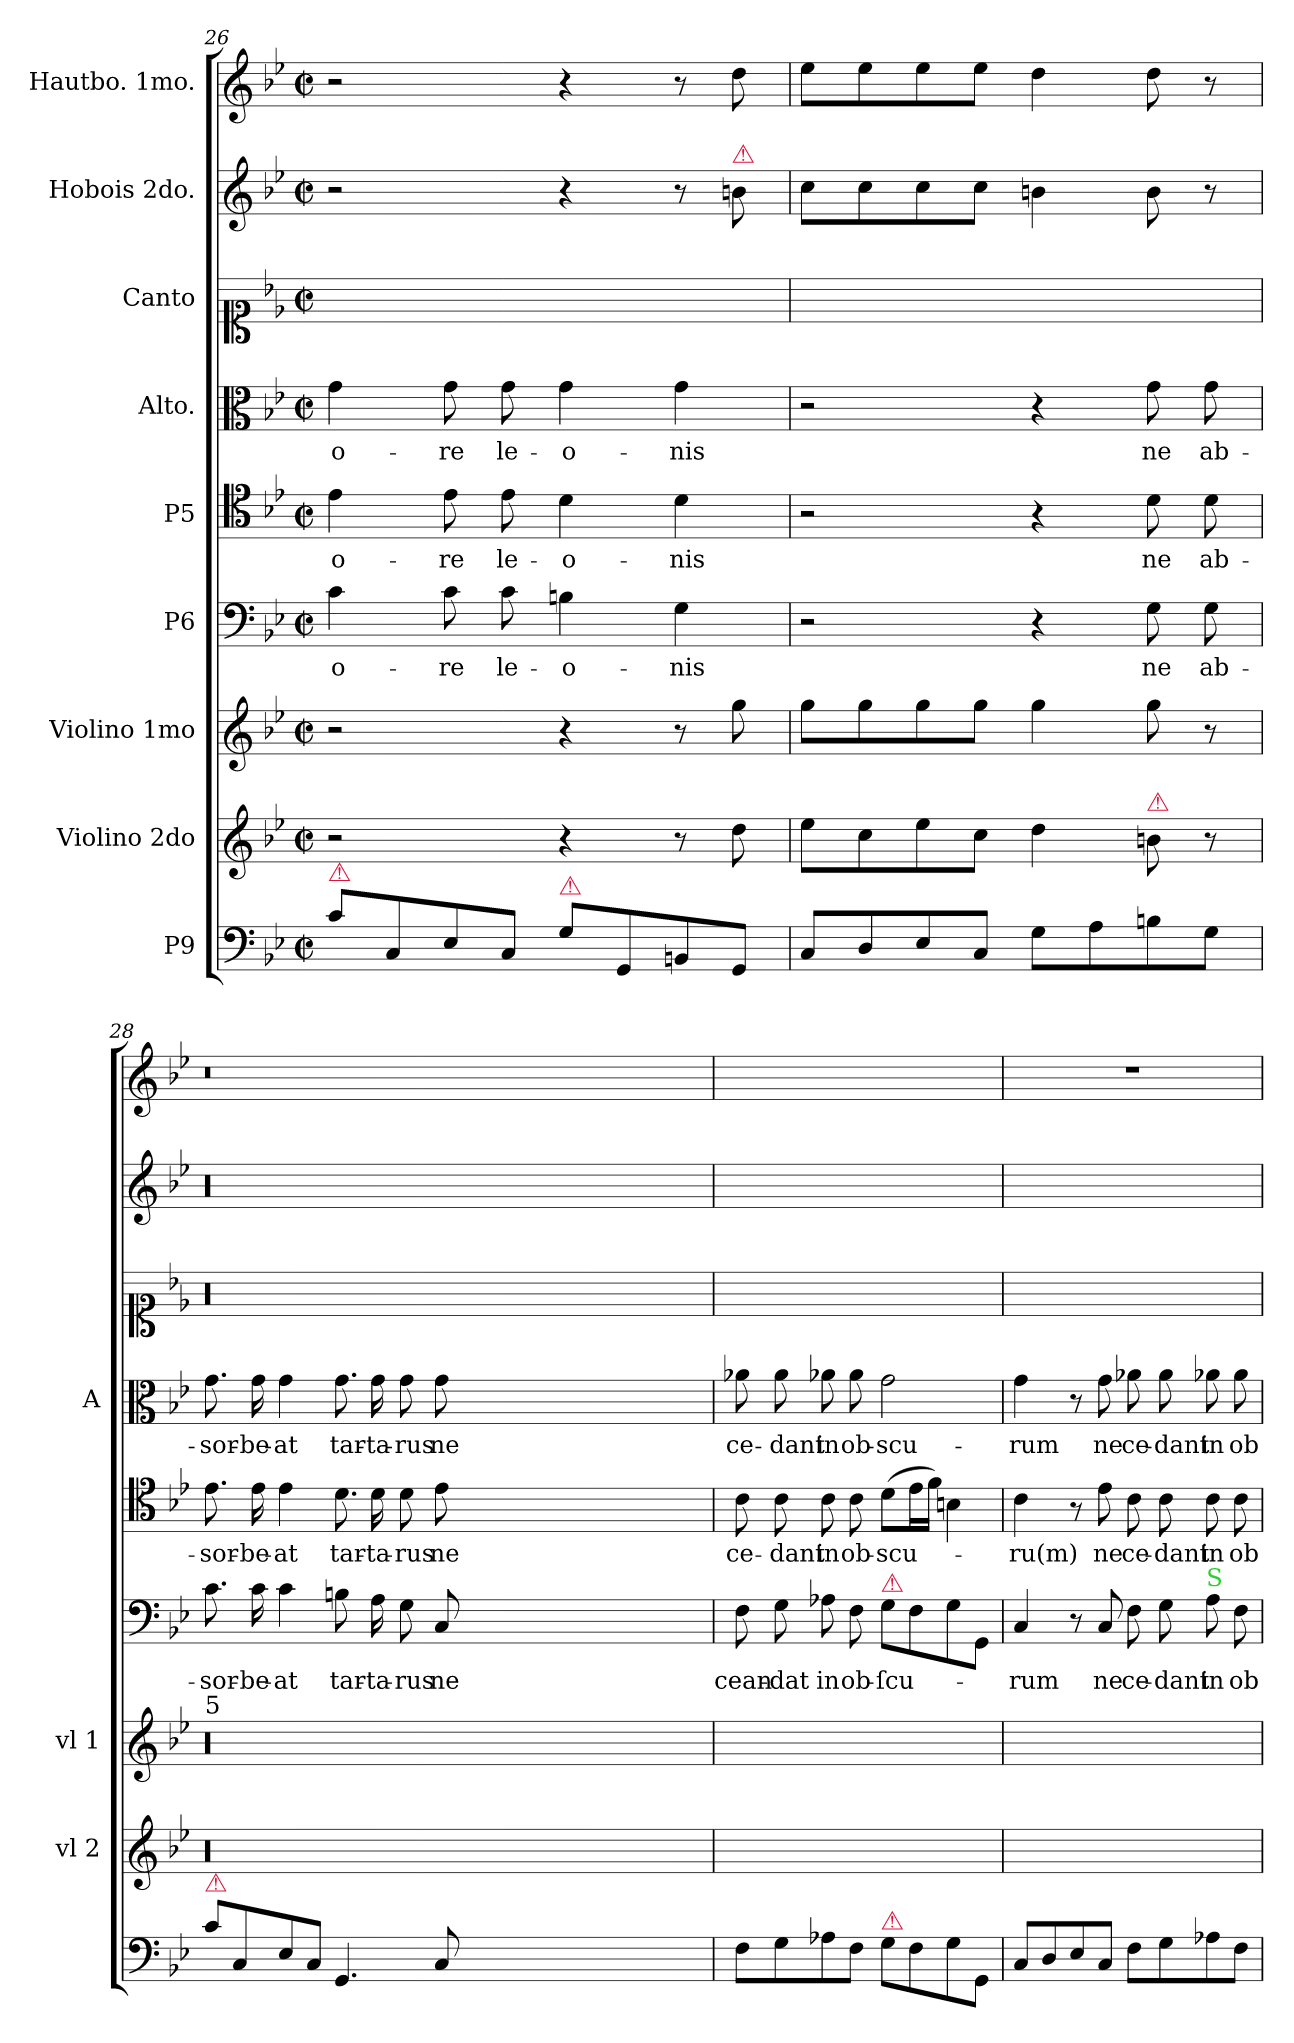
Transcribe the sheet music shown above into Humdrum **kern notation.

**kern	**kern	**kern	**kern	**text	**kern	**text	**kern	**text	**kern	**kern	**kern
*part9	*part8	*part7	*part6	*part6	*part5	*part5	*part4	*part4	*part3	*part2	*part1
*staff9	*staff8	*staff7	*staff6	*staff6	*staff5	*staff5	*staff4	*staff4	*staff3	*staff2	*staff1
*I"P9	*I"Violino 2do	*I"Violino 1mo	*I"P6	*	*I"P5	*	*I"Alto.	*	*I"Canto	*I"Hobois 2do.	*I"Hautbo. 1mo.
*	*I'vl 2	*I'vl 1	*	*	*	*	*I'A	*	*	*	*
*clefF4	*clefG2	*clefG2	*clefF4	*	*clefC4	*	*clefC3	*	*clefC1	*clefG2	*clefG2
*k[b-e-]	*k[b-e-]	*k[b-e-]	*k[b-e-]	*	*k[b-e-]	*	*k[b-e-]	*	*k[b-e-]	*k[b-e-]	*k[b-e-]
*g:	*g:	*g:	*g:	*	*g:	*	*g:	*	*g:	*g:	*g:
*M2/2	*M2/2	*M2/2	*M2/2	*	*M2/2	*	*M2/2	*	*M2/2	*M2/2	*M2/2
*met(c|)	*met(c|)	*met(c|)	*met(c|)	*	*met(c|)	*	*met(c|)	*	*met(c|)	*met(c|)	*met(c|)
=26	=26	=26	=26	=26	=26	=26	=26	=26	=26	=26	=26
!LO:TX:a:color=crimson:t=⚠	!	!	!	!	!	!	!	!	!	!	!
8c\L	2r	2r	4c\	o-	4e-\	o-	4g\	o-	1ryy	2r	2r
8C/	.	.	.	.	.	.	.	.	.	.	.
8E-/	.	.	8c\	-re	8e-\	-re	8g\	-re	.	.	.
8C/J	.	.	8c\	le-	8e-\	le-	8g\	le-	.	.	.
!LO:TX:a:color=crimson:t=⚠	!	!	!	!	!	!	!	!	!	!	!
8G\L	4r	4r	4Bn\	-o-	4d\	-o-	4g\	-o-	.	4r	4r
8GG/	.	.	.	.	.	.	.	.	.	.	.
8BBn/	8r	8r	4G\	-nis	4d\	-nis	4g\	-nis	.	8r	8r
!	!	!	!	!	!	!	!	!	!	!LO:TX:a:color=crimson:t=⚠	!
8GG/J	8dd\	8gg\	.	.	.	.	.	.	.	8bn\	8dd\
=27	=27	=27	=27	=27	=27	=27	=27	=27	=27	=27	=27
8C/L	8ee-\L	8gg\L	2r	.	2r	.	2r	.	1ryy	8cc\L	8ee-\L
8D/	8cc\	8gg\	.	.	.	.	.	.	.	8cc\	8ee-\
8E-/	8ee-\	8gg\	.	.	.	.	.	.	.	8cc\	8ee-\
8C/J	8cc\J	8gg\J	.	.	.	.	.	.	.	8cc\J	8ee-\J
8G\L	4dd\	4gg\	4r	.	4r	.	4r	.	.	4bn\	4dd\
8A\	.	.	.	.	.	.	.	.	.	.	.
!	!LO:TX:a:color=crimson:t=⚠	!	!	!	!	!	!	!	!	!	!
8Bn\	8bn\	8gg\	8G\	ne	8d\	ne	8g\	ne	.	8b\	8dd\
8G\J	8r	8r	8G\	ab-	8d\	ab-	8g\	ab-	.	8r	8r
=28	=28	=28	=28	=28	=28	=28	=28	=28	=28	=28	=28
!	!	!LO:TX:a:t=5	!	!	!	!	!	!	!	!	!
!LO:TX:a:color=crimson:t=⚠	!	!	!	!	!	!	!	!	!	!	!
8c\L	00r	00r	8.c\	-sor-	8.e-\	-sor-	8.g\	-sor-	00r	00r	0r
8C/	.	.	.	.	.	.	.	.	.	.	.
.	.	.	16c\	-be-	16e-\	-be-	16g\	-be-	.	.	.
8E-/	.	.	4c\	-at	4e-\	-at	4g\	-at	.	.	.
8C/J	.	.	.	.	.	.	.	.	.	.	.
!	!	!	!LO:N:vis=8	!	!	!	!	!	!	!	!
4.GG/	.	.	8.Bn\	tar-	8.d\	tar-	8.g\	tar-	.	.	.
.	.	.	16A\	-ta-	16d\	-ta-	16g\	-ta-	.	.	.
.	.	.	8G\	-rus	8d\	-rus	8g\	-rus	.	.	.
8C/	.	.	8C/	ne	8e-\	ne	8g\	ne	.	.	.
0.ryy	.	.	0.ryy	.	0.ryy	.	0.ryy	.	.	.	.
.	.	.	.	.	.	.	.	.	.	.	0ryy
=29	=29	=29	=29	=29	=29	=29	=29	=29	=29	=29	=29
8F\L	1ryy	1ryy	8F\	cean-	8c\	ce-	8a-X\	ce-	1ryy	1ryy	1ryy
8G\	.	.	8G\	-dat	8c\	-dant	8a-\	-dant	.	.	.
8A-X\	.	.	8A-X\	in	8c\	in	8a-X\	in	.	.	.
8F\J	.	.	8F\	ob-	8c\	ob-	8a-\	ob-	.	.	.
!	!	!	!LO:TX:a:color=crimson:t=⚠	!	!	!	!	!	!	!	!
!LO:TX:a:color=crimson:t=⚠	!	!	!	!	!	!	!	!	!	!	!
8G\L	.	.	8G\L	-ſcu-	(8d\L	-scu-	2g\	-scu-	.	.	.
8F\	.	.	8F\	.	16e-\L	.	.	.	.	.	.
.	.	.	.	.	16f\JJ)	.	.	.	.	.	.
8G\	.	.	8G\	.	4Bn\	.	.	.	.	.	.
8GG/J	.	.	8GG/J	.	.	.	.	.	.	.	.
=30	=30	=30	=30	=30	=30	=30	=30	=30	=30	=30	=30
8C/L	1ryy	1ryy	4C/	-rum	4c\	-ru(m)	4g\	-rum	1ryy	1ryy	1r
8D/	.	.	.	.	.	.	.	.	.	.	.
8E-/	.	.	8r	.	8r	.	8r	.	.	.	.
8C/J	.	.	8C/	ne	8e-\	ne	8g\	ne	.	.	.
8F\L	.	.	8F\	ce-	8c\	ce-	8a-X\	ce-	.	.	.
8G\	.	.	8G\	-dant	8c\	-dant	8a-\	-dant	.	.	.
!	!	!	!LO:TX:a:color=limegreen:t=S	!	!	!	!	!	!	!	!
8A-X\	.	.	8A\	in	8c\	in	8a-X\	in	.	.	.
8F\J	.	.	8F\	ob-	8c\	ob-	8a-\	ob-	.	.	.
=	=	=	=	=	=	=	=	=	=	=	=
*-	*-	*-	*-	*-	*-	*-	*-	*-	*-	*-	*-
